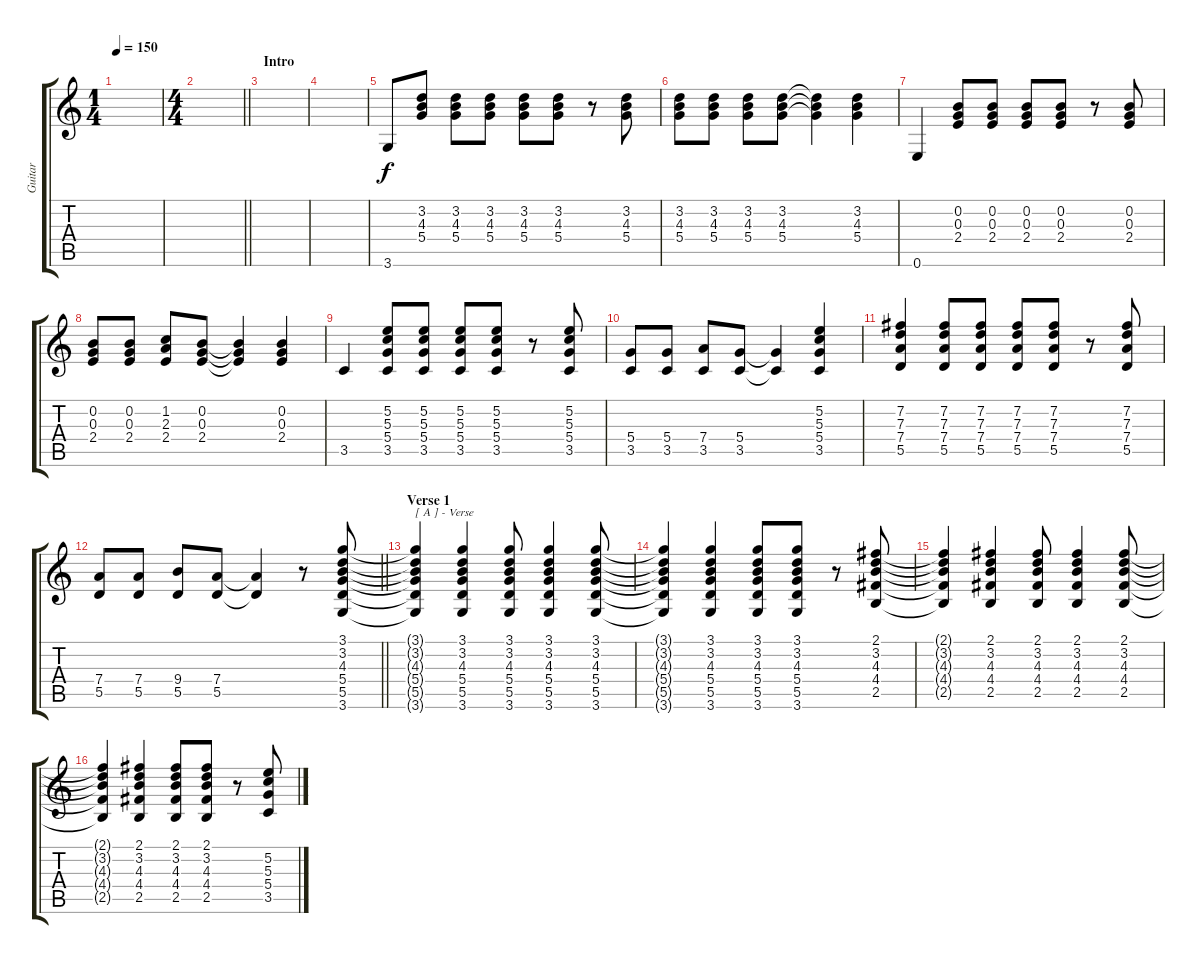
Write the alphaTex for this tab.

\track ("Guitar" "Guitar") {instrument acousticguitarsteel}
\staff {score tabs}
\tuning (E4 B3 G3 D3 A2 E2) {hide}
\ts (1 4)
\tempo 150
\clef g2
\ks c
|
\ts (4 4)
\barLineRight lightlight
|
\section ("" "Intro")
|
|
3.6.8 (3.2 4.3 5.4).8 (3.2 4.3 5.4).8 (3.2 4.3 5.4).8 (3.2 4.3 5.4).8 (3.2 4.3 5.4).8 r.8 (3.2 4.3 5.4).8 |
(3.2 4.3 5.4).8 (3.2 4.3 5.4).8 (3.2 4.3 5.4).8 (3.2 4.3 5.4).8 (3.2{t} 4.3{t} 5.4{t}).4 (3.2 4.3 5.4).4 |
0.6.4 (0.2 0.3 2.4).8 (0.2 0.3 2.4).8 (0.2 0.3 2.4).8 (0.2 0.3 2.4).8 r.8 (0.2 0.3 2.4).8 |
(0.2 0.3 2.4).8 (0.2 0.3 2.4).8 (1.2 2.3 2.4).8 (0.2 0.3 2.4).8 (0.2{t} 0.3{t} 2.4{t}).4 (0.2 0.3 2.4).4 |
3.5.4 (5.2 5.3 5.4 3.5).8 (5.2 5.3 5.4 3.5).8 (5.2 5.3 5.4 3.5).8 (5.2 5.3 5.4 3.5).8 r.8 (5.2 5.3 5.4 3.5).8 |
(5.4 3.5).8 (5.4 3.5).8 (7.4 3.5).8 (5.4 3.5).8 (5.4{t} 3.5{t}).4 (5.2 5.3 5.4 3.5).4 |
(7.2 7.3 7.4 5.5).4 (7.2 7.3 7.4 5.5).8 (7.2 7.3 7.4 5.5).8 (7.2 7.3 7.4 5.5).8 (7.2 7.3 7.4 5.5).8 r.8 (7.2 7.3 7.4 5.5).8 |
\barLineRight lightlight
(7.4 5.5).8 (7.4 5.5).8 (9.4 5.5).8 (7.4 5.5).8 (7.4{t} 5.5{t}).4 r.8 (3.1 3.2 4.3 5.4 5.5 3.6).8 |
\section ("" "Verse 1")
(3.1{t} 3.2{t} 4.3{t} 5.4{t} 5.5{t} 3.6{t}).4{txt "[ A ] - Verse"} (3.1 3.2 4.3 5.4 5.5 3.6).4 (3.1 3.2 4.3 5.4 5.5 3.6).8 (3.1 3.2 4.3 5.4 5.5 3.6).4 (3.1 3.2 4.3 5.4 5.5 3.6).8 |
(3.1{t} 3.2{t} 4.3{t} 5.4{t} 5.5{t} 3.6{t}).4 (3.1 3.2 4.3 5.4 5.5 3.6).4 (3.1 3.2 4.3 5.4 5.5 3.6).8 (3.1 3.2 4.3 5.4 5.5 3.6).8 r.8 (2.1 3.2 4.3 4.4 2.5).8 |
(2.1{t} 3.2{t} 4.3{t} 4.4{t} 2.5{t}).4 (2.1 3.2 4.3 4.4 2.5).4 (2.1 3.2 4.3 4.4 2.5).8 (2.1 3.2 4.3 4.4 2.5).4 (2.1 3.2 4.3 4.4 2.5).8 |
(2.1{t} 3.2{t} 4.3{t} 4.4{t} 2.5{t}).4 (2.1 3.2 4.3 4.4 2.5).4 (2.1 3.2 4.3 4.4 2.5).8 (2.1 3.2 4.3 4.4 2.5).8 r.8 (5.2 5.3 5.4 3.5).8
